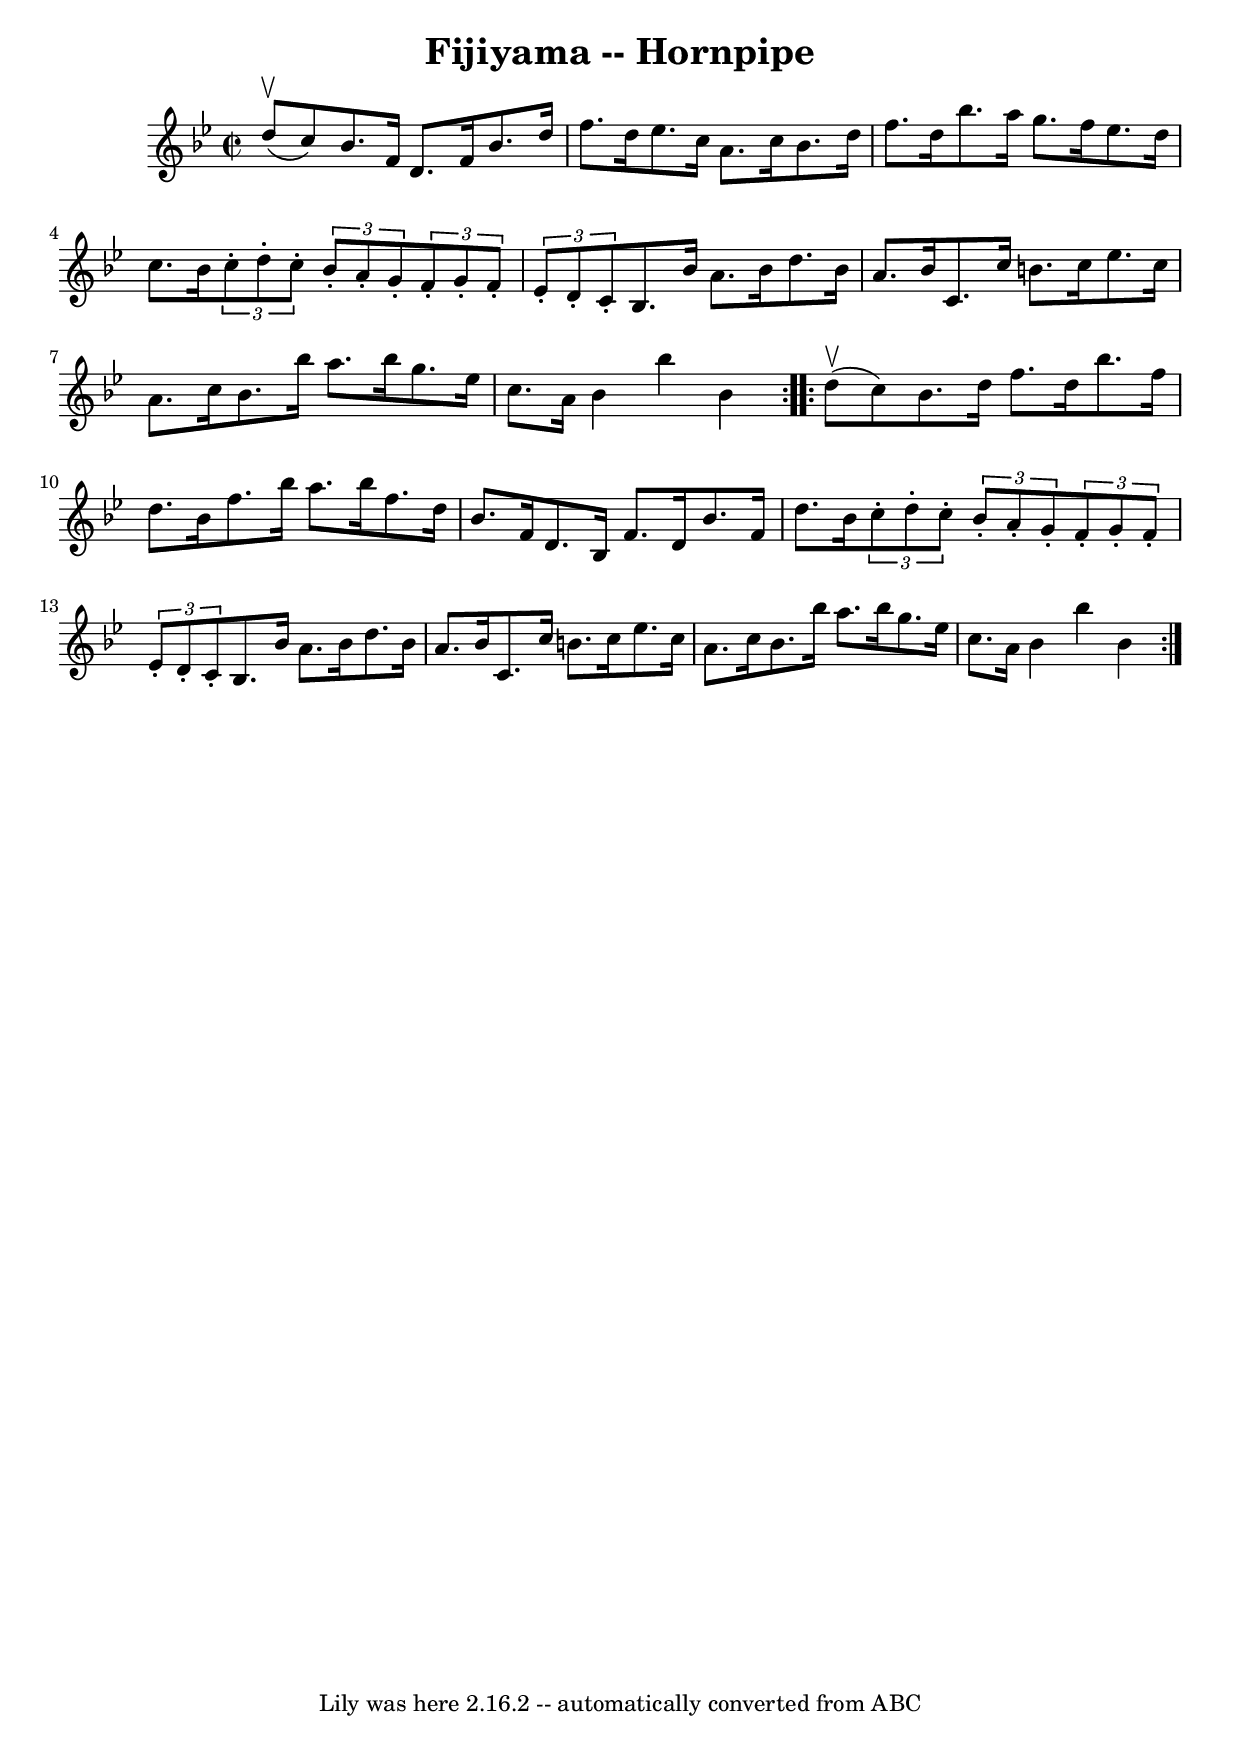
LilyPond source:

\version "2.16.2"
\include "Mammoth.ily"
\header {
  %% book = "Cole's 1000 Fiddle Tunes"
  crossRefNumber = "1"
  footnotes = ""
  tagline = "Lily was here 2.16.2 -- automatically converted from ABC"
  title = "Fijiyama -- Hornpipe"

}
voicedefault =  {



  \repeat volta 2 {

    \override Staff.TimeSignature #'style = #'C
    \time 2/2 
    \key bes \major d''8 (^\upbow c''8) |
    bes'8.    
    f'16 d'8. f'16 bes'8. d''16 f''8. d''16  |
    ees''8.   
    c''16 a'8. c''16 bes'8. d''16 f''8. d''16  |
    
    bes''8. a''16 g''8. f''16 ees''8. d''16 c''8. bes'16  
    |
    \times 2/3 { c''8 -. d''8 -. c''8 -. 
	       }   \times 2/3 { bes'8 -. 
				a'8 -. g'8 -. 
			      }   \times 2/3 { f'8 -. g'8 -. f'8 -. 
					     }   \times 2/3 {  
					       ees'8 -. d'8 -. c'8 -. 
					     } |
    bes8. bes'16 a'8. bes'16    
    d''8. bes'16 a'8. bes'16  |
    c'8. c''16 b'8. c''16    
    ees''8. c''16 a'8. c''16  |
    bes'8. bes''16 a''8.    
    bes''16 g''8. ees''16 c''8. a'16  |
    bes'4 bes''4    
    bes'4  
  }     
  \repeat volta 2 {
    d''8 (^\upbow c''8) |
    bes'8.   
    d''16 f''8. d''16 bes''8. f''16 d''8. bes'16  |
    
    f''8. bes''16 a''8. bes''16 f''8. d''16 bes'8. f'16  
    |
    d'8. bes16 f'8. d'16 bes'8. f'16 d''8. bes'16  
    |
    \times 2/3 { c''8 -. d''8 -. c''8 -. 
	       }   \times 2/3 { bes'8 -. 
				a'8 -. g'8 -. 
			      }   \times 2/3 { f'8 -. g'8 -. f'8 -. 
					     }   \times 2/3 {  
					       ees'8 -. d'8 -. c'8 -. 
					     } |
    bes8. bes'16 a'8. bes'16    
    d''8. bes'16 a'8. bes'16  |
    c'8. c''16 b'8. c''16    
    ees''8. c''16 a'8. c''16  |
    bes'8. bes''16 a''8.    
    bes''16 g''8. ees''16 c''8. a'16  |
    bes'4 bes''4    
    bes'4  
  }   

}

\score{
  <<

    \context Staff="default"
    {
      \voicedefault 
      
    }

  >>
  \layout {
    
  }
  \midi {
  }

}
